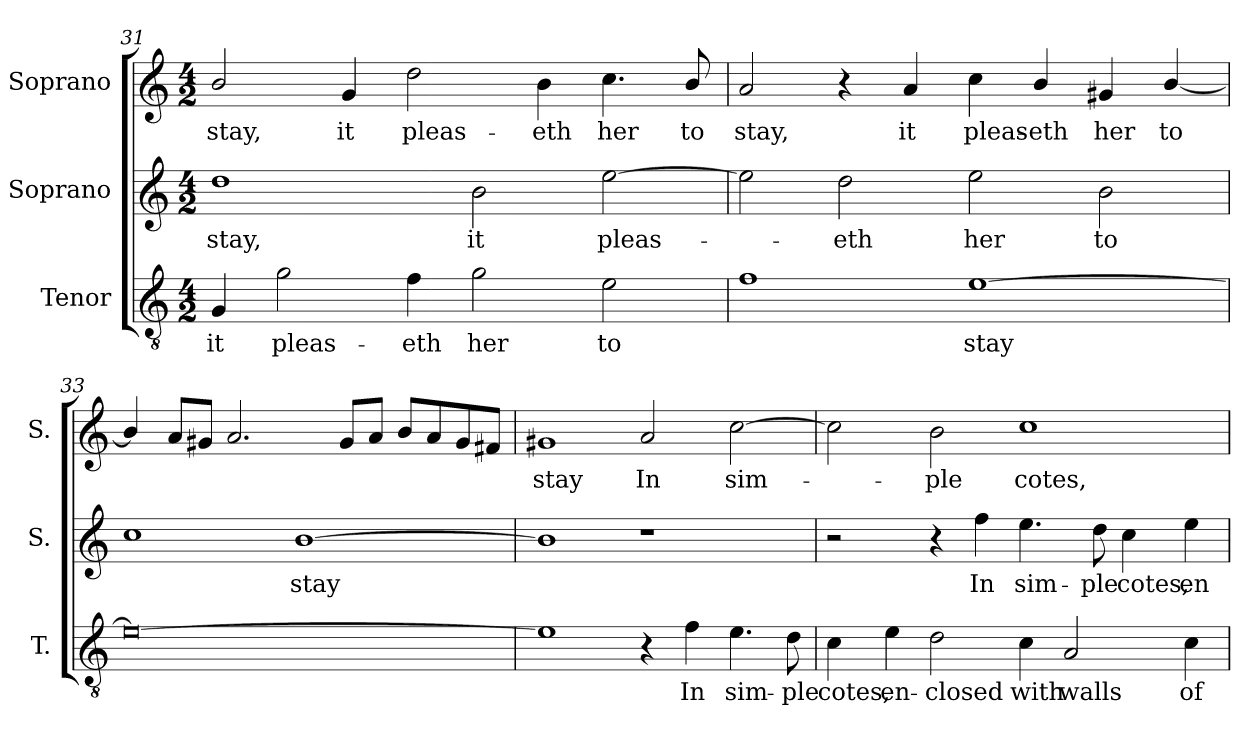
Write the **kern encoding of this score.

**kern	**text	**kern	**text	**kern	**text
*part3	*part3	*part2	*part2	*part1	*part1
*staff3	*staff3	*staff2	*staff2	*staff1	*staff1
*I"Tenor	*	*I"Soprano	*	*I"Soprano	*
*I'T.	*	*I'S.	*	*I'S.	*
*clefGv2	*	*clefG2	*	*clefG2	*
*ITrd7c12	*	*	*	*	*
*k[]	*	*k[]	*	*k[]	*
*C:	*	*C:	*	*C:	*
*M4/2	*	*M4/2	*	*M4/2	*
=31	=31	=31	=31	=31	=31
!	!LO:LY:b:color=#000000	!	!	!	!
!	!	!	!LO:LY:b:color=#000000	!	!
!	!	!	!	!	!LO:LY:b:color=#000000
4GGi/	it	1ddi	stay,	2bi/	stay,
!	!LO:LY:b:color=#000000	!	!	!	!
2Gi\	pleas-	.	.	.	.
!	!	!	!	!	!LO:LY:b:color=#000000
.	.	.	.	4gi/	it
!	!LO:LY:b:color=#000000	!	!	!	!
!	!	!	!	!	!LO:LY:b:color=#000000
4Fi\	-eth	.	.	2ddi\	pleas-
!	!LO:LY:b:color=#000000	!	!	!	!
!	!	!	!LO:LY:b:color=#000000	!	!
2Gi\	her	2bi\	it	.	.
!	!	!	!	!	!LO:LY:b:color=#000000
.	.	.	.	4bi\	-eth
!	!LO:LY:b:color=#000000	!	!	!	!
!	!	!	!LO:LY:b:color=#000000	!	!
!	!	!	!	!	!LO:LY:b:color=#000000
2Ei\	to	[2eei\	pleas-	4.cci\	her
!	!	!	!	!	!LO:LY:b:color=#000000
.	.	.	.	8bi/	to
=32	=32	=32	=32	=32	=32
!	!	!	!	!	!LO:LY:b:color=#000000
1Fi	.	2eei\]	.	2ai/	stay,
!	!	!	!LO:LY:b:color=#000000	!	!
.	.	2ddi\	-eth	4r	.
!	!	!	!	!	!LO:LY:b:color=#000000
.	.	.	.	4ai/	it
!	!LO:LY:b:color=#000000	!	!	!	!
!	!	!	!LO:LY:b:color=#000000	!	!
!	!	!	!	!	!LO:LY:b:color=#000000
[1Ei	stay	2eei\	her	4cci\	pleas-
!	!	!	!	!	!LO:LY:b:color=#000000
.	.	.	.	4bi/	-eth
!	!	!	!LO:LY:b:color=#000000	!	!
!	!	!	!	!	!LO:LY:b:color=#000000
.	.	2bi\	to	4g#Xi/	her
!	!	!	!	!	!LO:LY:b:color=#000000
.	.	.	.	[4bi/	to
!!LO:LB:g=z
=33	=33	=33	=33	=33	=33
0Ei_	.	1cci	.	4bi/]	.
.	.	.	.	8ai/L	.
.	.	.	.	8g#Xi/J	.
.	.	.	.	2.ai/	.
!	!	!	!LO:LY:b:color=#000000	!	!
.	.	[1bi	stay	.	.
.	.	.	.	8g#i/L	.
.	.	.	.	8ai/J	.
.	.	.	.	8bi/L	.
.	.	.	.	8ai/	.
.	.	.	.	8g#i/	.
.	.	.	.	8f#Xi/J	.
=34	=34	=34	=34	=34	=34
!	!	!	!	!	!LO:LY:b:color=#000000
1Ei]	.	1bi]	.	1g#Xi	stay
!	!	!	!	!	!LO:LY:b:color=#000000
4r	.	1r	.	2ai/	In
!	!LO:LY:b:color=#000000	!	!	!	!
4Fi\	In	.	.	.	.
!	!LO:LY:b:color=#000000	!	!	!	!
!	!	!	!	!	!LO:LY:b:color=#000000
4.Ei\	sim-	.	.	[2cci\	sim-
!	!LO:LY:b:color=#000000	!	!	!	!
8Di\	-ple	.	.	.	.
=35	=35	=35	=35	=35	=35
!	!LO:LY:b:color=#000000	!	!	!	!
4Ci\	cotes,	2r	.	2cci\]	.
!	!LO:LY:b:color=#000000	!	!	!	!
4Ei\	en-	.	.	.	.
!	!LO:LY:b:color=#000000	!	!	!	!
!	!	!	!	!	!LO:LY:b:color=#000000
2Di\	-closed	4r	.	2bi\	-ple
!	!	!	!LO:LY:b:color=#000000	!	!
.	.	4ffi\	In	.	.
!	!LO:LY:b:color=#000000	!	!	!	!
!	!	!	!LO:LY:b:color=#000000	!	!
!	!	!	!	!	!LO:LY:b:color=#000000
4Ci\	with	4.eei\	sim-	1cci	cotes,
!	!LO:LY:b:color=#000000	!	!	!	!
2AAi/	walls	.	.	.	.
!	!	!	!LO:LY:b:color=#000000	!	!
.	.	8ddi\	-ple	.	.
!	!	!	!LO:LY:b:color=#000000	!	!
.	.	4cci\	cotes,	.	.
!	!LO:LY:b:color=#000000	!	!	!	!
!	!	!	!LO:LY:b:color=#000000	!	!
4Ci\	of	4eei\	en-	.	.
=	=	=	=	=	=
*-	*-	*-	*-	*-	*-
